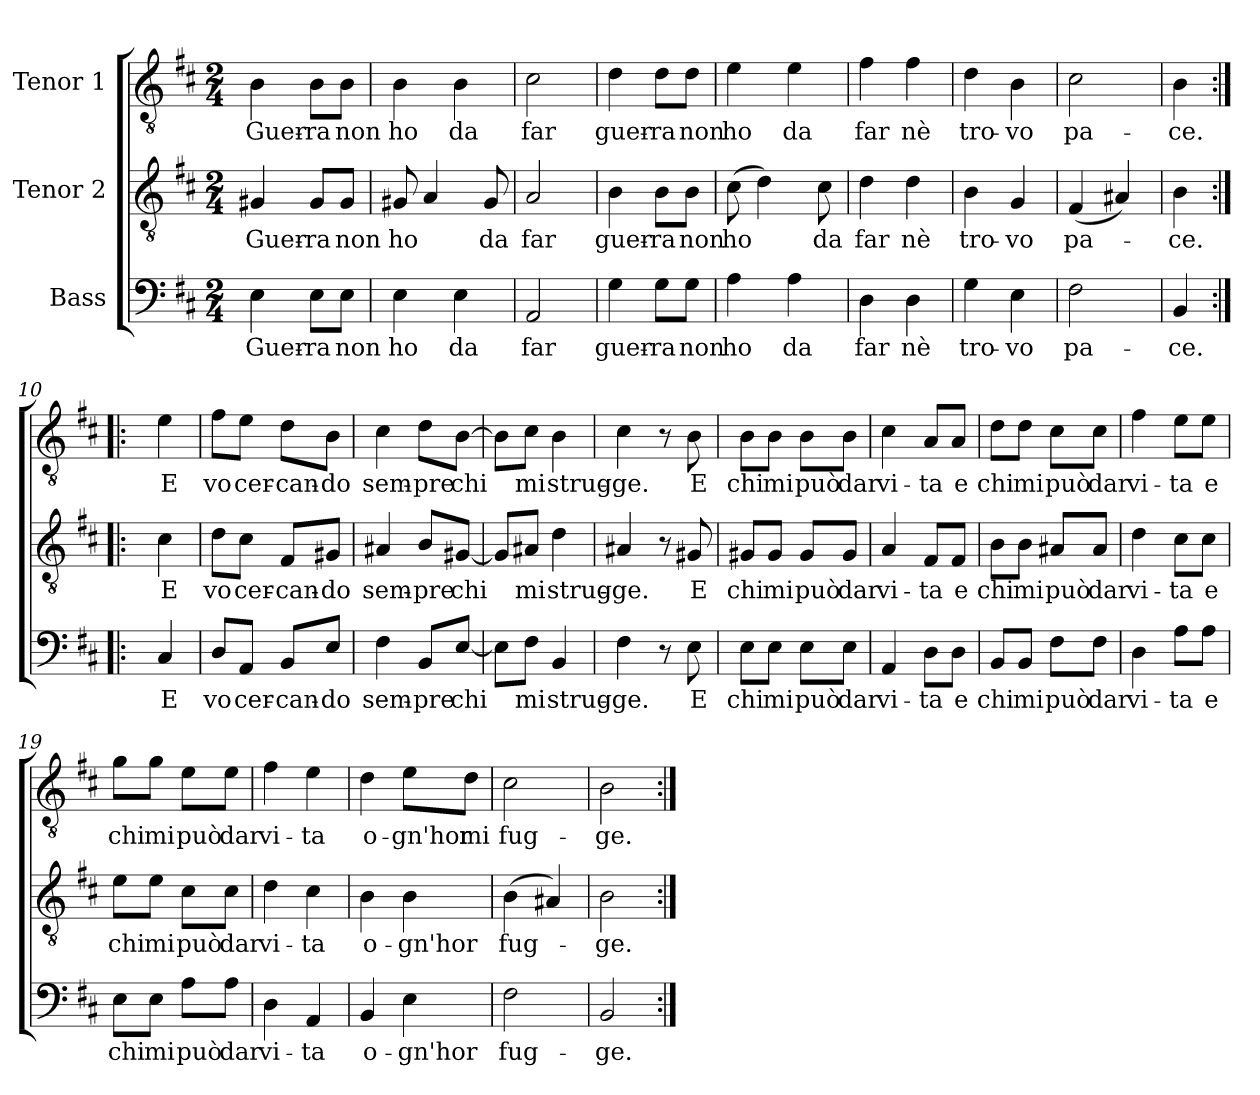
**kern	**text	**kern	**text	**kern	**text
*part3	*part3	*part2	*part2	*part1	*part1
*staff3	*staff3	*staff2	*staff2	*staff1	*staff1
*I"Bass	*	*I"Tenor 2	*	*I"Tenor 1	*
*clefF4	*	*clefGv2	*	*clefGv2	*
*k[f#c#]	*	*k[f#c#]	*	*k[f#c#]	*
*b:	*	*b:	*	*b:	*
*M2/4	*	*M2/4	*	*M2/4	*
=1	=1	=1	=1	=1	=1
4E\	Guer-	4G#X/	Guer-	4B\	Guer-
8E\L	-ra	8G#/L	-ra	8B\L	-ra
8E\J	non	8G#/J	non	8B\J	non
=2	=2	=2	=2	=2	=2
4E\	ho	8G#X/	ho	4B\	ho
.	.	4A/	.	.	.
4E\	da	.	.	4B\	da
.	.	8G#/	da	.	.
=3	=3	=3	=3	=3	=3
2AA/	far	2A/	far	2c#\	far
=4	=4	=4	=4	=4	=4
4G\	guer-	4B\	guer-	4d\	guer-
8G\L	-ra	8B\L	-ra	8d\L	-ra
8G\J	non	8B\J	non	8d\J	non
=5	=5	=5	=5	=5	=5
4A\	ho	(8c#\	ho	4e\	ho
.	.	4d\)	.	.	.
4A\	da	.	.	4e\	da
.	.	8c#\	da	.	.
=6	=6	=6	=6	=6	=6
4D\	far	4d\	far	4f#\	far
4D\	nè	4d\	nè	4f#\	nè
!!LO:LB:g=z
=7	=7	=7	=7	=7	=7
4G\	tro-	4B\	tro-	4d\	tro-
4E\	-vo	4G/	-vo	4B\	-vo
=8	=8	=8	=8	=8	=8
2F#\	pa-	(4F#/	pa-	2c#\	pa-
.	.	4A#X/)	.	.	.
=9	=9	=9	=9	=9	=9
4BB/	-ce.	4B\	-ce.	4B\	-ce.
=10:|!|:	=10:|!|:	=10:|!|:	=10:|!|:	=10:|!|:	=10:|!|:
4ryy	.	4ryy	.	4ryy	.
4C#/	E	4c#\	E	4e\	E
=11	=11	=11	=11	=11	=11
8D/L	vo	8d\L	vo	8f#\L	vo
8AA/J	cer-	8c#\J	cer-	8e\J	cer-
8BB/L	-can-	8F#/L	-can-	8d\L	-can-
8E/J	-do	8G#X/J	-do	8B\J	-do
=12	=12	=12	=12	=12	=12
4F#\	sem-	4A#X/	sem-	4c#\	sem-
8BB/L	-pre	8B/L	-pre	8d\L	-pre
[8E/J	chi	[8G#X/J	chi	[8B\J	chi
!!LO:LB:g=z
=13	=13	=13	=13	=13	=13
8E\L]	.	8G#/L]	.	8B\L]	.
8F#\J	mi	8A#X/J	mi	8c#\J	mi
4BB/	strug-	4d\	strug-	4B\	strug-
=14	=14	=14	=14	=14	=14
4F#\	-ge.	4A#X/	-ge.	4c#\	-ge.
8r	.	8r	.	8r	.
8E\	E	8G#X/	E	8B\	E
=15	=15	=15	=15	=15	=15
8E\L	chi	8G#X/L	chi	8B\L	chi
8E\J	mi	8G#/J	mi	8B\J	mi
8E\L	può	8G#/L	può	8B\L	può
8E\J	dar	8G#/J	dar	8B\J	dar
=16	=16	=16	=16	=16	=16
4AA/	vi-	4A/	vi-	4c#\	vi-
8D\L	-ta	8F#/L	-ta	8A/L	-ta
8D\J	e	8F#/J	e	8A/J	e
=17	=17	=17	=17	=17	=17
8BB/L	chi	8B\L	chi	8d\L	chi
8BB/J	mi	8B\J	mi	8d\J	mi
8F#\L	può	8A#X/L	può	8c#\L	può
8F#\J	dar	8A#/J	dar	8c#\J	dar
!!LO:LB:g=z
=18	=18	=18	=18	=18	=18
4D\	vi-	4d\	vi-	4f#\	vi-
8A\L	-ta	8c#\L	-ta	8e\L	-ta
8A\J	e	8c#\J	e	8e\J	e
=19	=19	=19	=19	=19	=19
8E\L	chi	8e\L	chi	8g\L	chi
8E\J	mi	8e\J	mi	8g\J	mi
8A\L	può	8c#\L	può	8e\L	può
8A\J	dar	8c#\J	dar	8e\J	dar
=20	=20	=20	=20	=20	=20
4D\	vi-	4d\	vi-	4f#\	vi-
4AA/	-ta	4c#\	-ta	4e\	-ta
=21	=21	=21	=21	=21	=21
4BB/	o-	4B\	o-	4d\	o-
4E\	-gn'hor	4B\	-gn'hor	8e\L	-gn'hor
.	.	.	.	8d\J	mi
=22	=22	=22	=22	=22	=22
2F#\	fug-	(4B\	fug-	2c#\	fug-
.	.	4A#X/)	.	.	.
=23	=23	=23	=23	=23	=23
2BB/	-ge.	2B\	-ge.	2B\	-ge.
=:|!	=:|!	=:|!	=:|!	=:|!	=:|!
*-	*-	*-	*-	*-	*-
